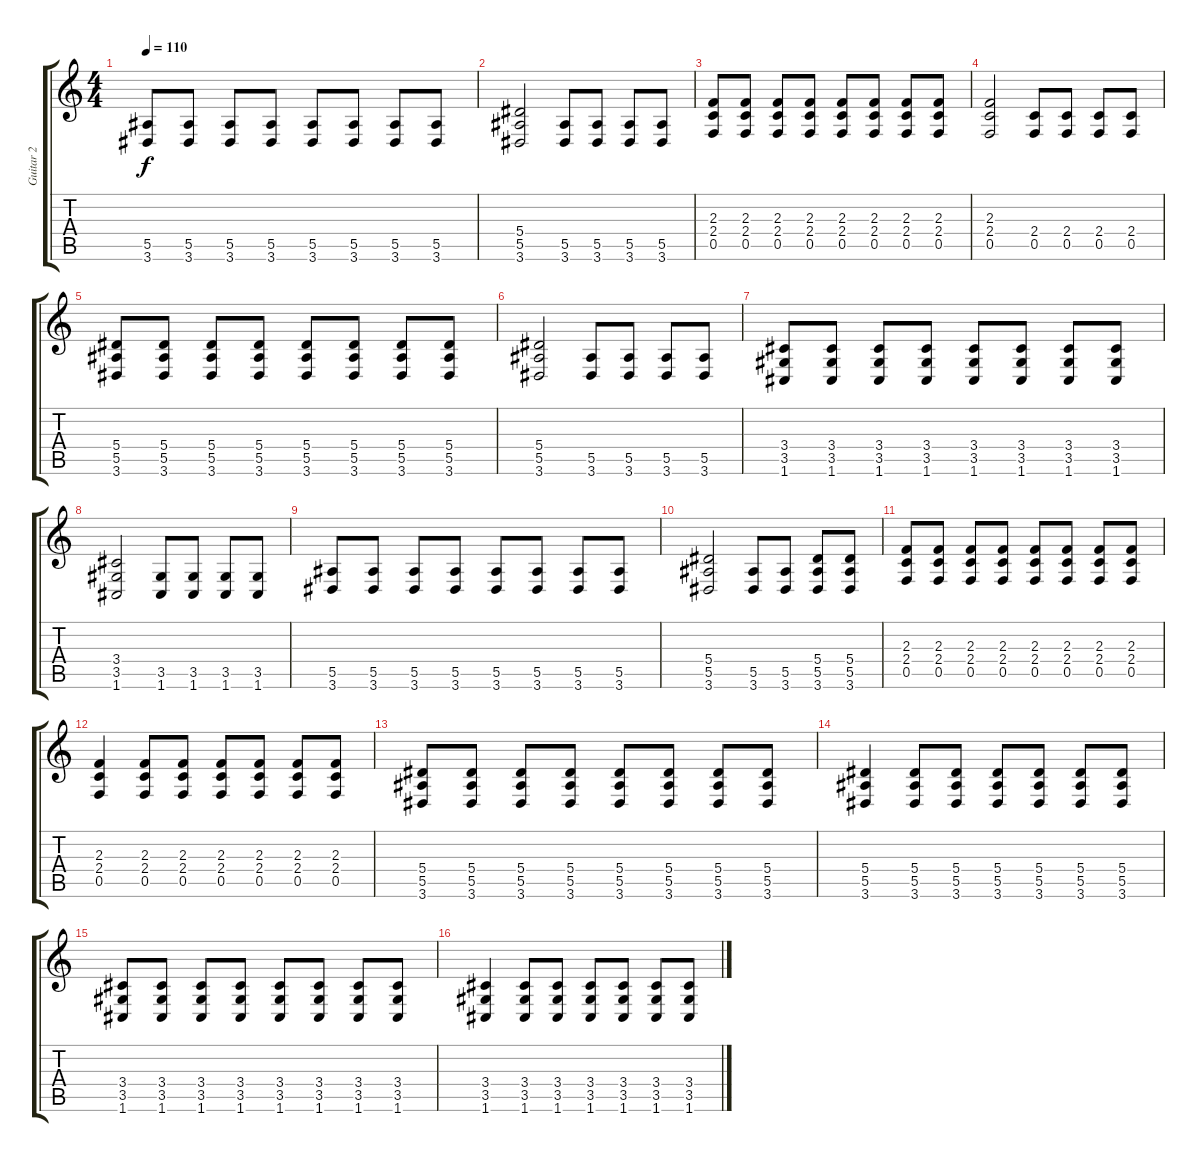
\track ("Guitar 2" "Guitar 2") {instrument distortionguitar}
\staff {score tabs}
\tuning (C4 G3 Eb3 Bb2 F2 C2) {hide}
\ts (4 4)
\tempo 110
\clef g2
\ks c
(5.5 3.6).8{dy f} (5.5 3.6).8 (5.5 3.6).8 (5.5 3.6).8 (5.5 3.6).8 (5.5 3.6).8 (5.5 3.6).8 (5.5 3.6).8 |
(5.4 5.5 3.6).2 (5.5 3.6).8 (5.5 3.6).8 (5.5 3.6).8 (5.5 3.6).8 |
(2.3 2.4 0.5).8 (2.3 2.4 0.5).8 (2.3 2.4 0.5).8 (2.3 2.4 0.5).8 (2.3 2.4 0.5).8 (2.3 2.4 0.5).8 (2.3 2.4 0.5).8 (2.3 2.4 0.5).8 |
(2.3 2.4 0.5).2 (2.4 0.5).8 (2.4 0.5).8 (2.4 0.5).8 (2.4 0.5).8 |
(5.4 5.5 3.6).8 (5.4 5.5 3.6).8 (5.4 5.5 3.6).8 (5.4 5.5 3.6).8 (5.4 5.5 3.6).8 (5.4 5.5 3.6).8 (5.4 5.5 3.6).8 (5.4 5.5 3.6).8 |
(5.4 5.5 3.6).2 (5.5 3.6).8 (5.5 3.6).8 (5.5 3.6).8 (5.5 3.6).8 |
(3.4 3.5 1.6).8 (3.4 3.5 1.6).8 (3.4 3.5 1.6).8 (3.4 3.5 1.6).8 (3.4 3.5 1.6).8 (3.4 3.5 1.6).8 (3.4 3.5 1.6).8 (3.4 3.5 1.6).8 |
(3.4 3.5 1.6).2 (3.5 1.6).8 (3.5 1.6).8 (3.5 1.6).8 (3.5 1.6).8 |
(5.5 3.6).8 (5.5 3.6).8 (5.5 3.6).8 (5.5 3.6).8 (5.5 3.6).8 (5.5 3.6).8 (5.5 3.6).8 (5.5 3.6).8 |
(5.4 5.5 3.6).2 (5.5 3.6).8 (5.5 3.6).8 (5.4 5.5 3.6).8 (5.4 5.5 3.6).8 |
(2.3 2.4 0.5).8 (2.3 2.4 0.5).8 (2.3 2.4 0.5).8 (2.3 2.4 0.5).8 (2.3 2.4 0.5).8 (2.3 2.4 0.5).8 (2.3 2.4 0.5).8 (2.3 2.4 0.5).8 |
(2.3 2.4 0.5).4 (2.3 2.4 0.5).8 (2.3 2.4 0.5).8 (2.3 2.4 0.5).8 (2.3 2.4 0.5).8 (2.3 2.4 0.5).8 (2.3 2.4 0.5).8 |
(5.4 5.5 3.6).8 (5.4 5.5 3.6).8 (5.4 5.5 3.6).8 (5.4 5.5 3.6).8 (5.4 5.5 3.6).8 (5.4 5.5 3.6).8 (5.4 5.5 3.6).8 (5.4 5.5 3.6).8 |
(5.4 5.5 3.6).4 (5.4 5.5 3.6).8 (5.4 5.5 3.6).8 (5.4 5.5 3.6).8 (5.4 5.5 3.6).8 (5.4 5.5 3.6).8 (5.4 5.5 3.6).8 |
(3.4 3.5 1.6).8 (3.4 3.5 1.6).8 (3.4 3.5 1.6).8 (3.4 3.5 1.6).8 (3.4 3.5 1.6).8 (3.4 3.5 1.6).8 (3.4 3.5 1.6).8 (3.4 3.5 1.6).8 |
(3.4 3.5 1.6).4 (3.4 3.5 1.6).8 (3.4 3.5 1.6).8 (3.4 3.5 1.6).8 (3.4 3.5 1.6).8 (3.4 3.5 1.6).8 (3.4 3.5 1.6).8
